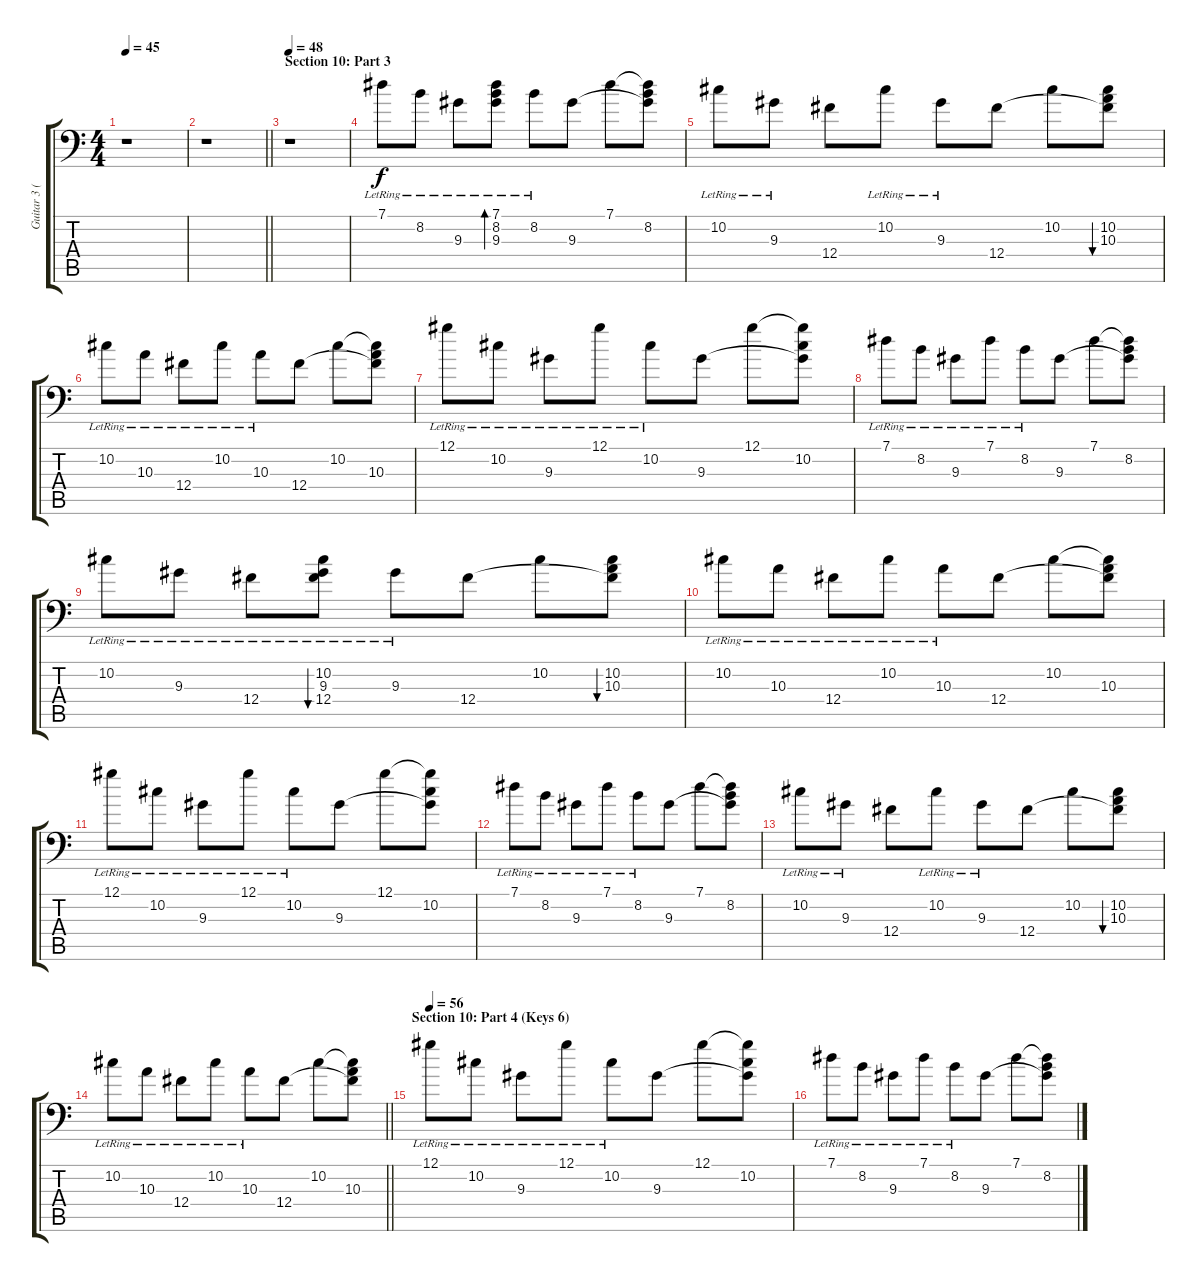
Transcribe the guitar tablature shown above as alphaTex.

\track ("Guitar 3 (Clean)" "Guitar 3 (") {instrument electricguitarclean}
\staff {score tabs}
\tuning (Ab3 Eb3 B2 Gb2 Db2 Ab1) {hide}
\ts (4 4)
\tempo 45
\clef f4
\ks c
r.1{dy f} |
\barLineRight lightlight
r.1 |
\section ("" "Section 10: Part 3")
\tempo 48
r.1 |
7.1{lr}.8{balance 8 instrument electricguitarjazz} 8.2{lr}.8 9.3{lr}.8 (7.1{lr} 8.2{lr} 9.3{lr}).8{bd 60} 8.2{lr}.8 9.3.8 7.1.8 (7.1{t} 8.2 9.3{t}).8 |
10.2{lr}.8 9.3{lr}.8 12.4.8 10.2{lr}.8 9.3{lr}.8 12.4.8 10.2.8 (10.2 10.3 12.4{t}).8{bu 60} |
10.2{lr}.8 10.3{lr}.8 12.4{lr}.8 10.2{lr}.8 10.3{lr}.8 12.4.8 10.2.8 (10.2{t} 10.3 12.4{t}).8 |
12.1{lr}.8 10.2{lr}.8 9.3{lr}.8 12.1{lr}.8 10.2{lr}.8 9.3.8 12.1.8 (12.1{t} 10.2 9.3{t}).8 |
7.1{lr}.8 8.2{lr}.8 9.3{lr}.8 7.1{lr}.8 8.2{lr}.8 9.3.8 7.1.8 (7.1{t} 8.2 9.3{t}).8 |
10.2{lr}.8 9.3{lr}.8 12.4{lr}.8 (10.2{lr} 9.3 12.4).8{bu 60} 9.3{lr}.8 12.4.8 10.2.8 (10.2 10.3 12.4{t}).8{bu 60} |
10.2{lr}.8 10.3{lr}.8 12.4{lr}.8 10.2{lr}.8 10.3{lr}.8 12.4.8 10.2.8 (10.2{t} 10.3 12.4{t}).8 |
12.1{lr}.8 10.2{lr}.8 9.3{lr}.8 12.1{lr}.8 10.2{lr}.8 9.3.8 12.1.8 (12.1{t} 10.2 9.3{t}).8 |
7.1{lr}.8 8.2{lr}.8 9.3{lr}.8 7.1{lr}.8 8.2{lr}.8 9.3.8 7.1.8 (7.1{t} 8.2 9.3{t}).8 |
10.2{lr}.8 9.3{lr}.8 12.4.8 10.2{lr}.8 9.3{lr}.8 12.4.8 10.2.8 (10.2 10.3 12.4{t}).8{bu 60} |
\barLineRight lightlight
10.2{lr}.8 10.3{lr}.8 12.4{lr}.8 10.2{lr}.8 10.3{lr}.8 12.4.8 10.2.8 (10.2{t} 10.3 12.4{t}).8 |
\section ("" "Section 10: Part 4 (Keys 6)")
\tempo 56
12.1{lr}.8 10.2{lr}.8 9.3{lr}.8 12.1{lr}.8 10.2{lr}.8 9.3.8 12.1.8 (12.1{t} 10.2 9.3{t}).8 |
7.1{lr}.8 8.2{lr}.8 9.3{lr}.8 7.1{lr}.8 8.2{lr}.8 9.3.8 7.1.8 (7.1{t} 8.2 9.3{t}).8
